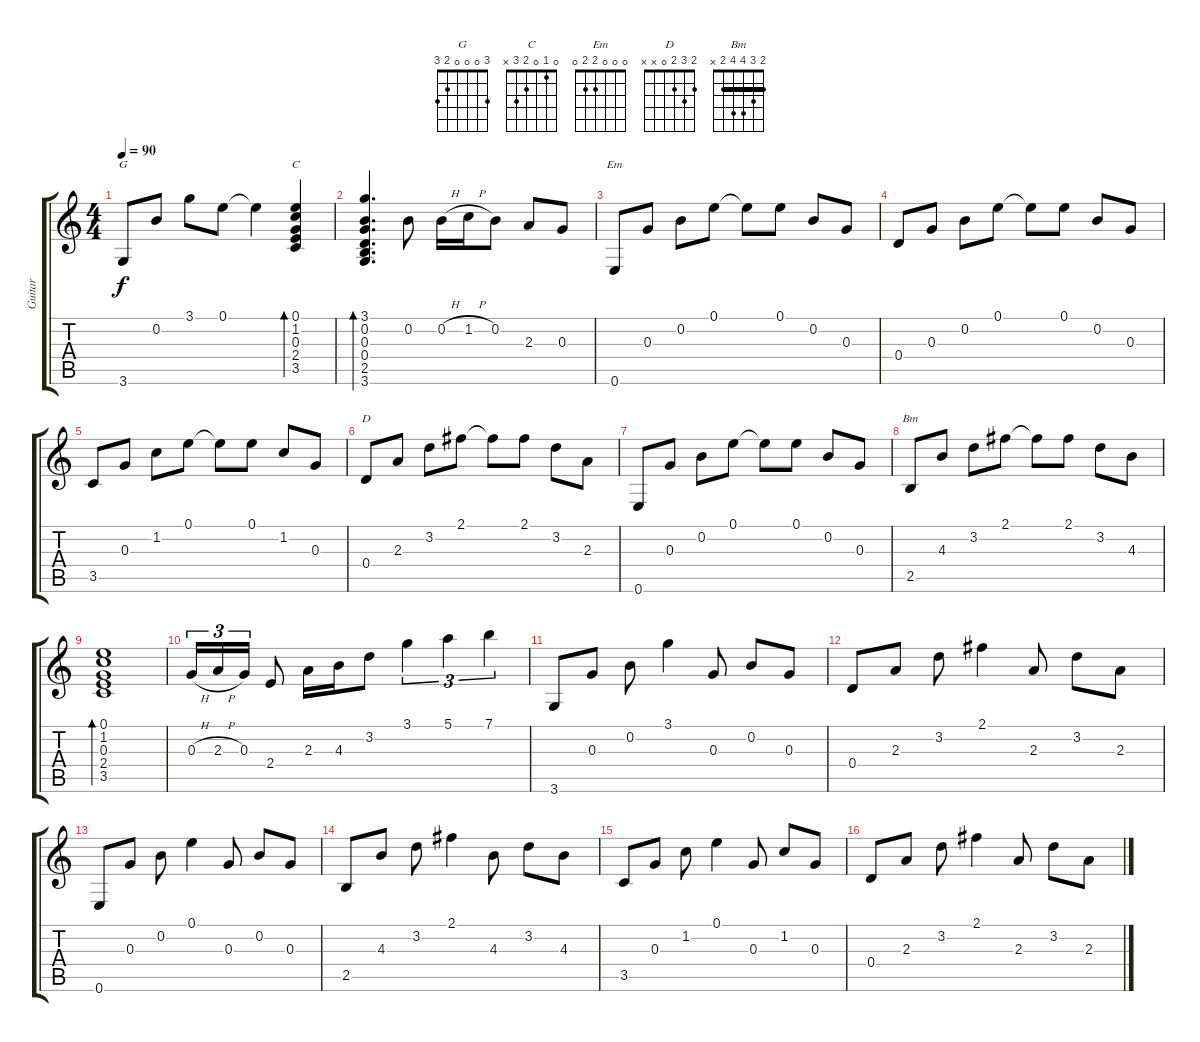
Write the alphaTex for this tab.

\track ("Guitar" "Guitar") {instrument acousticguitarsteel}
\staff {score tabs}
\tuning (E4 B3 G3 D3 A2 E2) {hide}
\chord ("G" 3 0 0 0 2 3)
\chord ("C" 0 1 0 2 3 x)
\chord ("Em" 0 0 0 2 2 0)
\chord ("D" 2 3 2 0 x x)
\chord ("Bm" 2 3 4 4 2 x) {barre 2}
\ts (4 4)
\tempo 90
\clef g2
\ks c
3.6.8{ch "G" dy f} 0.2.8 3.1.8 0.1.8 0.1{t}.4 (0.1 1.2 0.3 2.4 3.5).4{bd 120 ch "C"} |
(3.1 0.2 0.3 0.4 2.5 3.6).4{d bd 120} 0.2.8 0.2{h}.16 1.2{h}.16 0.2.8 2.3.8 0.3.8 |
0.6.8{ch "Em"} 0.3.8 0.2.8 0.1.8 0.1{t}.8 0.1.8 0.2.8 0.3.8 |
0.4.8 0.3.8 0.2.8 0.1.8 0.1{t}.8 0.1.8 0.2.8 0.3.8 |
3.5.8 0.3.8 1.2.8 0.1.8 0.1{t}.8 0.1.8 1.2.8 0.3.8 |
0.4.8{ch "D"} 2.3.8 3.2.8 2.1.8 2.1{t}.8 2.1.8 3.2.8 2.3.8 |
0.6.8 0.3.8 0.2.8 0.1.8 0.1{t}.8 0.1.8 0.2.8 0.3.8 |
2.5.8{ch "Bm"} 4.3.8 3.2.8 2.1.8 2.1{t}.8 2.1.8 3.2.8 4.3.8 |
(0.1 1.2 0.3 2.4 3.5).1{bd 240} |
0.3{h}.16{tu (3 2)} 2.3{h}.16{tu (3 2)} 0.3.16{tu (3 2)} 2.4.8 2.3.16 4.3.16 3.2.8 3.1.4{tu (3 2)} 5.1.4{tu (3 2)} 7.1.4{tu (3 2)} |
3.6.8 0.3.8 0.2.8 3.1.4 0.3.8 0.2.8 0.3.8 |
0.4.8 2.3.8 3.2.8 2.1.4 2.3.8 3.2.8 2.3.8 |
0.6.8 0.3.8 0.2.8 0.1.4 0.3.8 0.2.8 0.3.8 |
2.5.8 4.3.8 3.2.8 2.1.4 4.3.8 3.2.8 4.3.8 |
3.5.8 0.3.8 1.2.8 0.1.4 0.3.8 1.2.8 0.3.8 |
0.4.8 2.3.8 3.2.8 2.1.4 2.3.8 3.2.8 2.3.8
